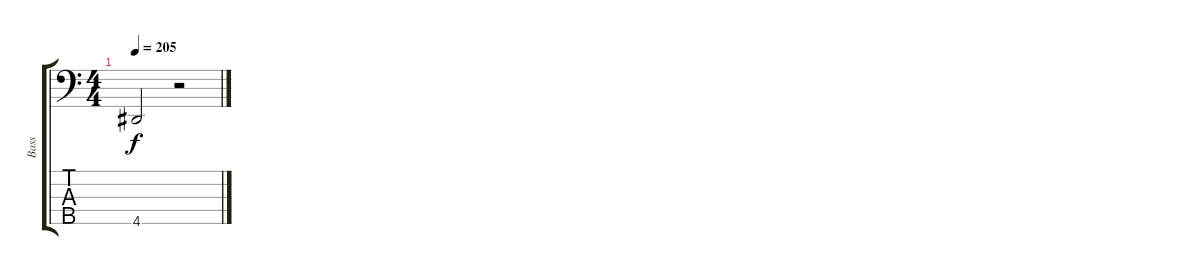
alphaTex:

\track ("Bass" "Bass") {instrument electricbassfinger}
\staff {score tabs}
\tuning (G2 D2 A1 E1 B0) {hide}
\ts (4 4)
\tempo 205
\clef f4
\ks c
4.5.2{dy f} r.2
